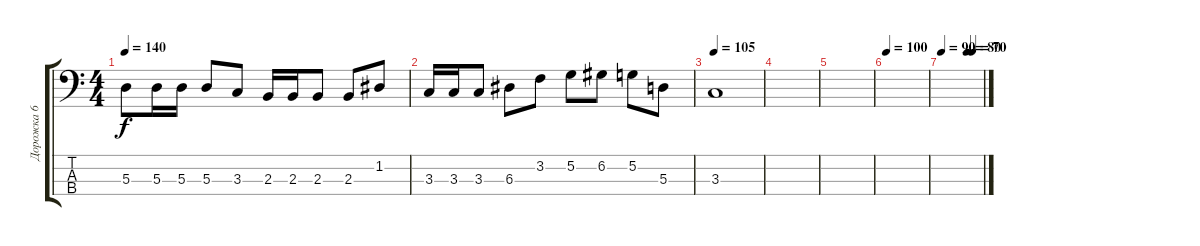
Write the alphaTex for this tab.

\track ("Дорожка 6" "Дорожка 6") {instrument electricbassfinger}
\staff {score tabs}
\tuning (G2 D2 A1 E1) {hide}
\ts (4 4)
\tempo 140
\clef f4
\ks c
5.3.8{dy f} 5.3.16 5.3.16 5.3.8 3.3.8 2.3.16 2.3.16 2.3.8 2.3.8 1.2.8 |
3.3.16 3.3.16 3.3.8 6.3.8 3.2.8 5.2.8 6.2.8 5.2.8 5.3.8 |
\tempo 105
3.3.1 |
|
|
\tempo 100
|
\tempo 90
\tempo (80 0.625)
\tempo (70 0.75)
